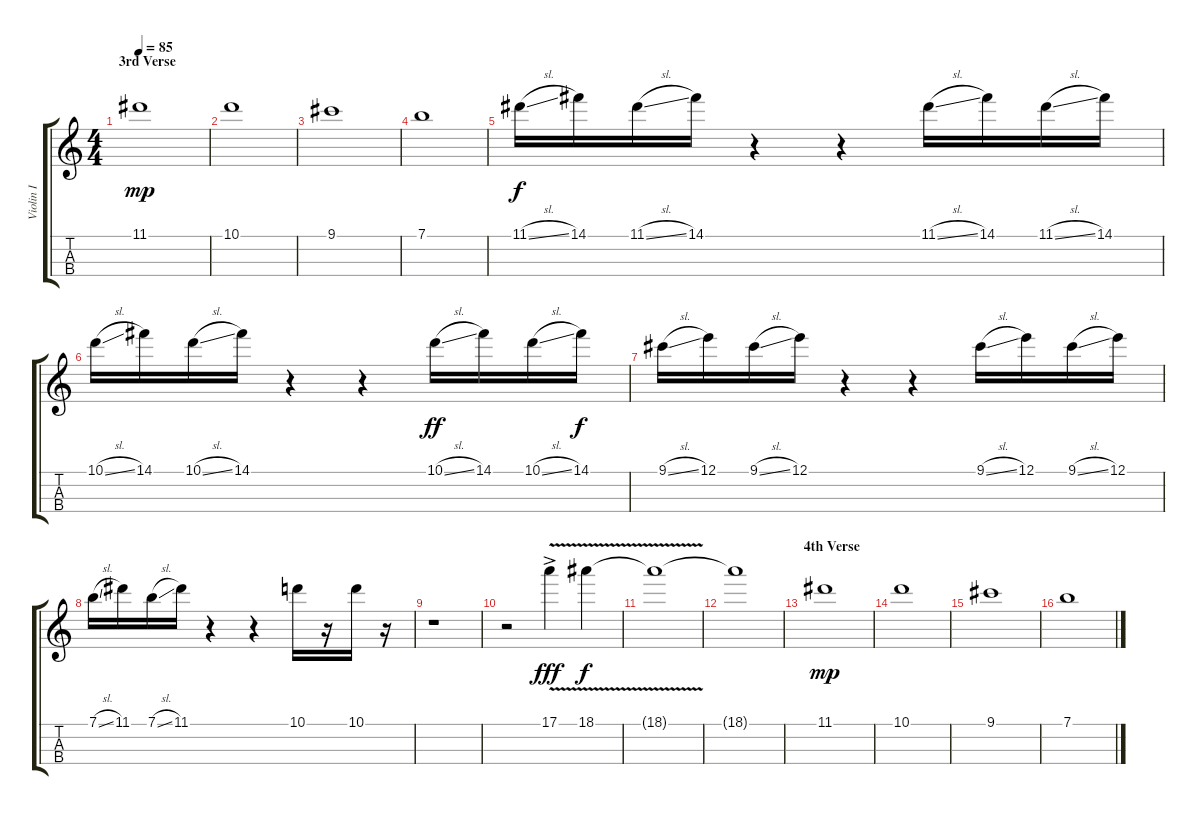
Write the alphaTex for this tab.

\track ("Violin I" "Violin I") {instrument violin}
\staff {score tabs}
\tuning (E5 A4 D4 G3) {hide}
\ts (4 4)
\section ("" "3rd Verse")
\tempo 85
\clef g2
\ks c
11.1.1{dy mp} |
10.1.1 |
9.1.1 |
7.1.1 |
11.1{sl}.16{dy f} 14.1.16 11.1{sl}.16 14.1.16 r.4 r.4 11.1{sl}.16 14.1.16 11.1{sl}.16 14.1.16 |
10.1{sl}.16 14.1.16 10.1{sl}.16 14.1.16 r.4 r.4 10.1{sl}.16{dy ff} 14.1.16 10.1{sl}.16 14.1.16{dy f} |
9.1{sl}.16 12.1.16 9.1{sl}.16 12.1.16 r.4 r.4 9.1{sl}.16 12.1.16 9.1{sl}.16 12.1.16 |
7.1{sl}.16 11.1.16 7.1{sl}.16 11.1.16 r.4 r.4 10.1.16 r.16 10.1.16 r.16 |
r.1 |
r.2 17.1{v ac}.4{dy fff} 18.1{v}.4{dy f} |
18.1{t}.1{volume 13} |
18.1{t}.1 |
\section ("" "4th Verse")
11.1.1{dy mp} |
10.1.1 |
9.1.1 |
7.1.1
